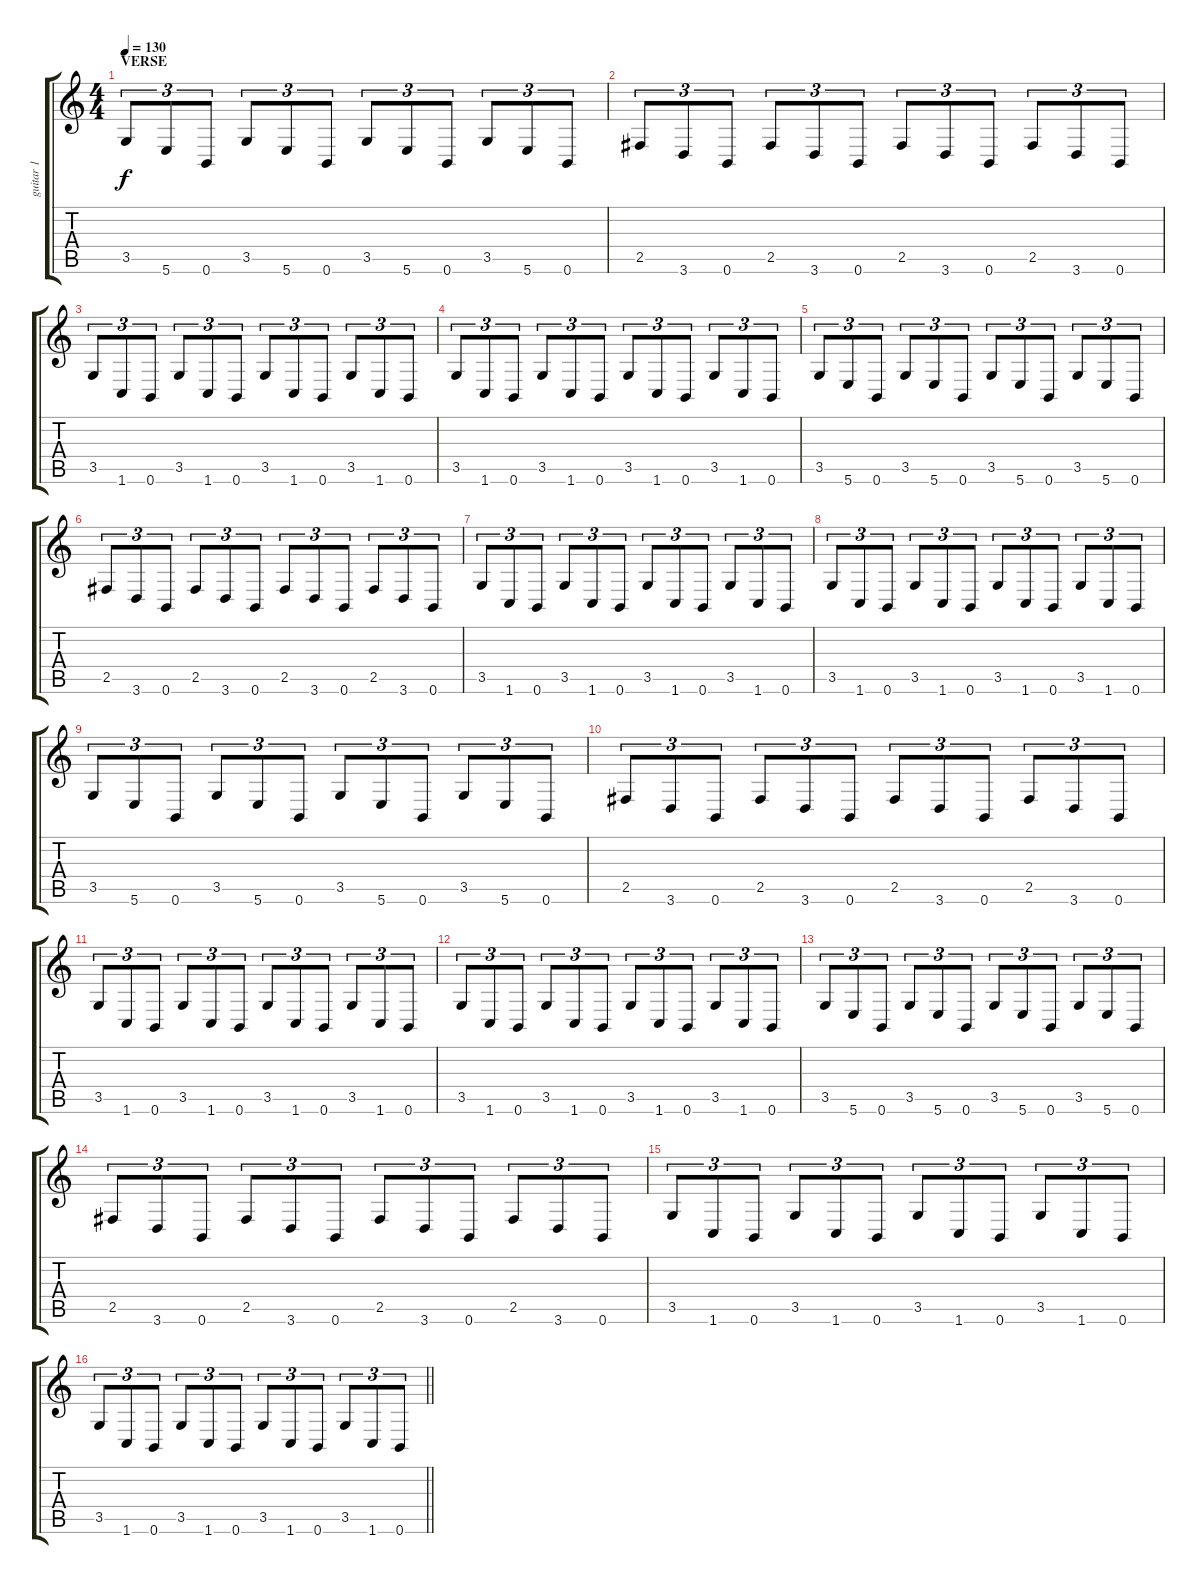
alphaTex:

\track ("guitar 1" "guitar 1") {instrument distortionguitar}
\staff {score tabs}
\tuning (B3 Gb3 D3 A2 E2 B1) {hide}
\ts (4 4)
\section ("" "VERSE")
\tempo 130
\clef g2
\ks c
3.5.8{tu (3 2) dy f} 5.6.8{tu (3 2)} 0.6.8{tu (3 2)} 3.5.8{tu (3 2)} 5.6.8{tu (3 2)} 0.6.8{tu (3 2)} 3.5.8{tu (3 2)} 5.6.8{tu (3 2)} 0.6.8{tu (3 2)} 3.5.8{tu (3 2)} 5.6.8{tu (3 2)} 0.6.8{tu (3 2)} |
2.5.8{tu (3 2)} 3.6.8{tu (3 2)} 0.6.8{tu (3 2)} 2.5.8{tu (3 2)} 3.6.8{tu (3 2)} 0.6.8{tu (3 2)} 2.5.8{tu (3 2)} 3.6.8{tu (3 2)} 0.6.8{tu (3 2)} 2.5.8{tu (3 2)} 3.6.8{tu (3 2)} 0.6.8{tu (3 2)} |
3.5.8{tu (3 2)} 1.6.8{tu (3 2)} 0.6.8{tu (3 2)} 3.5.8{tu (3 2)} 1.6.8{tu (3 2)} 0.6.8{tu (3 2)} 3.5.8{tu (3 2)} 1.6.8{tu (3 2)} 0.6.8{tu (3 2)} 3.5.8{tu (3 2)} 1.6.8{tu (3 2)} 0.6.8{tu (3 2)} |
3.5.8{tu (3 2)} 1.6.8{tu (3 2)} 0.6.8{tu (3 2)} 3.5.8{tu (3 2)} 1.6.8{tu (3 2)} 0.6.8{tu (3 2)} 3.5.8{tu (3 2)} 1.6.8{tu (3 2)} 0.6.8{tu (3 2)} 3.5.8{tu (3 2)} 1.6.8{tu (3 2)} 0.6.8{tu (3 2)} |
3.5.8{tu (3 2)} 5.6.8{tu (3 2)} 0.6.8{tu (3 2)} 3.5.8{tu (3 2)} 5.6.8{tu (3 2)} 0.6.8{tu (3 2)} 3.5.8{tu (3 2)} 5.6.8{tu (3 2)} 0.6.8{tu (3 2)} 3.5.8{tu (3 2)} 5.6.8{tu (3 2)} 0.6.8{tu (3 2)} |
2.5.8{tu (3 2)} 3.6.8{tu (3 2)} 0.6.8{tu (3 2)} 2.5.8{tu (3 2)} 3.6.8{tu (3 2)} 0.6.8{tu (3 2)} 2.5.8{tu (3 2)} 3.6.8{tu (3 2)} 0.6.8{tu (3 2)} 2.5.8{tu (3 2)} 3.6.8{tu (3 2)} 0.6.8{tu (3 2)} |
3.5.8{tu (3 2)} 1.6.8{tu (3 2)} 0.6.8{tu (3 2)} 3.5.8{tu (3 2)} 1.6.8{tu (3 2)} 0.6.8{tu (3 2)} 3.5.8{tu (3 2)} 1.6.8{tu (3 2)} 0.6.8{tu (3 2)} 3.5.8{tu (3 2)} 1.6.8{tu (3 2)} 0.6.8{tu (3 2)} |
3.5.8{tu (3 2)} 1.6.8{tu (3 2)} 0.6.8{tu (3 2)} 3.5.8{tu (3 2)} 1.6.8{tu (3 2)} 0.6.8{tu (3 2)} 3.5.8{tu (3 2)} 1.6.8{tu (3 2)} 0.6.8{tu (3 2)} 3.5.8{tu (3 2)} 1.6.8{tu (3 2)} 0.6.8{tu (3 2)} |
3.5.8{tu (3 2)} 5.6.8{tu (3 2)} 0.6.8{tu (3 2)} 3.5.8{tu (3 2)} 5.6.8{tu (3 2)} 0.6.8{tu (3 2)} 3.5.8{tu (3 2)} 5.6.8{tu (3 2)} 0.6.8{tu (3 2)} 3.5.8{tu (3 2)} 5.6.8{tu (3 2)} 0.6.8{tu (3 2)} |
2.5.8{tu (3 2)} 3.6.8{tu (3 2)} 0.6.8{tu (3 2)} 2.5.8{tu (3 2)} 3.6.8{tu (3 2)} 0.6.8{tu (3 2)} 2.5.8{tu (3 2)} 3.6.8{tu (3 2)} 0.6.8{tu (3 2)} 2.5.8{tu (3 2)} 3.6.8{tu (3 2)} 0.6.8{tu (3 2)} |
3.5.8{tu (3 2)} 1.6.8{tu (3 2)} 0.6.8{tu (3 2)} 3.5.8{tu (3 2)} 1.6.8{tu (3 2)} 0.6.8{tu (3 2)} 3.5.8{tu (3 2)} 1.6.8{tu (3 2)} 0.6.8{tu (3 2)} 3.5.8{tu (3 2)} 1.6.8{tu (3 2)} 0.6.8{tu (3 2)} |
3.5.8{tu (3 2)} 1.6.8{tu (3 2)} 0.6.8{tu (3 2)} 3.5.8{tu (3 2)} 1.6.8{tu (3 2)} 0.6.8{tu (3 2)} 3.5.8{tu (3 2)} 1.6.8{tu (3 2)} 0.6.8{tu (3 2)} 3.5.8{tu (3 2)} 1.6.8{tu (3 2)} 0.6.8{tu (3 2)} |
3.5.8{tu (3 2)} 5.6.8{tu (3 2)} 0.6.8{tu (3 2)} 3.5.8{tu (3 2)} 5.6.8{tu (3 2)} 0.6.8{tu (3 2)} 3.5.8{tu (3 2)} 5.6.8{tu (3 2)} 0.6.8{tu (3 2)} 3.5.8{tu (3 2)} 5.6.8{tu (3 2)} 0.6.8{tu (3 2)} |
2.5.8{tu (3 2)} 3.6.8{tu (3 2)} 0.6.8{tu (3 2)} 2.5.8{tu (3 2)} 3.6.8{tu (3 2)} 0.6.8{tu (3 2)} 2.5.8{tu (3 2)} 3.6.8{tu (3 2)} 0.6.8{tu (3 2)} 2.5.8{tu (3 2)} 3.6.8{tu (3 2)} 0.6.8{tu (3 2)} |
3.5.8{tu (3 2)} 1.6.8{tu (3 2)} 0.6.8{tu (3 2)} 3.5.8{tu (3 2)} 1.6.8{tu (3 2)} 0.6.8{tu (3 2)} 3.5.8{tu (3 2)} 1.6.8{tu (3 2)} 0.6.8{tu (3 2)} 3.5.8{tu (3 2)} 1.6.8{tu (3 2)} 0.6.8{tu (3 2)} |
\barLineRight lightlight
3.5.8{tu (3 2)} 1.6.8{tu (3 2)} 0.6.8{tu (3 2)} 3.5.8{tu (3 2)} 1.6.8{tu (3 2)} 0.6.8{tu (3 2)} 3.5.8{tu (3 2)} 1.6.8{tu (3 2)} 0.6.8{tu (3 2)} 3.5.8{tu (3 2)} 1.6.8{tu (3 2)} 0.6.8{tu (3 2)}
